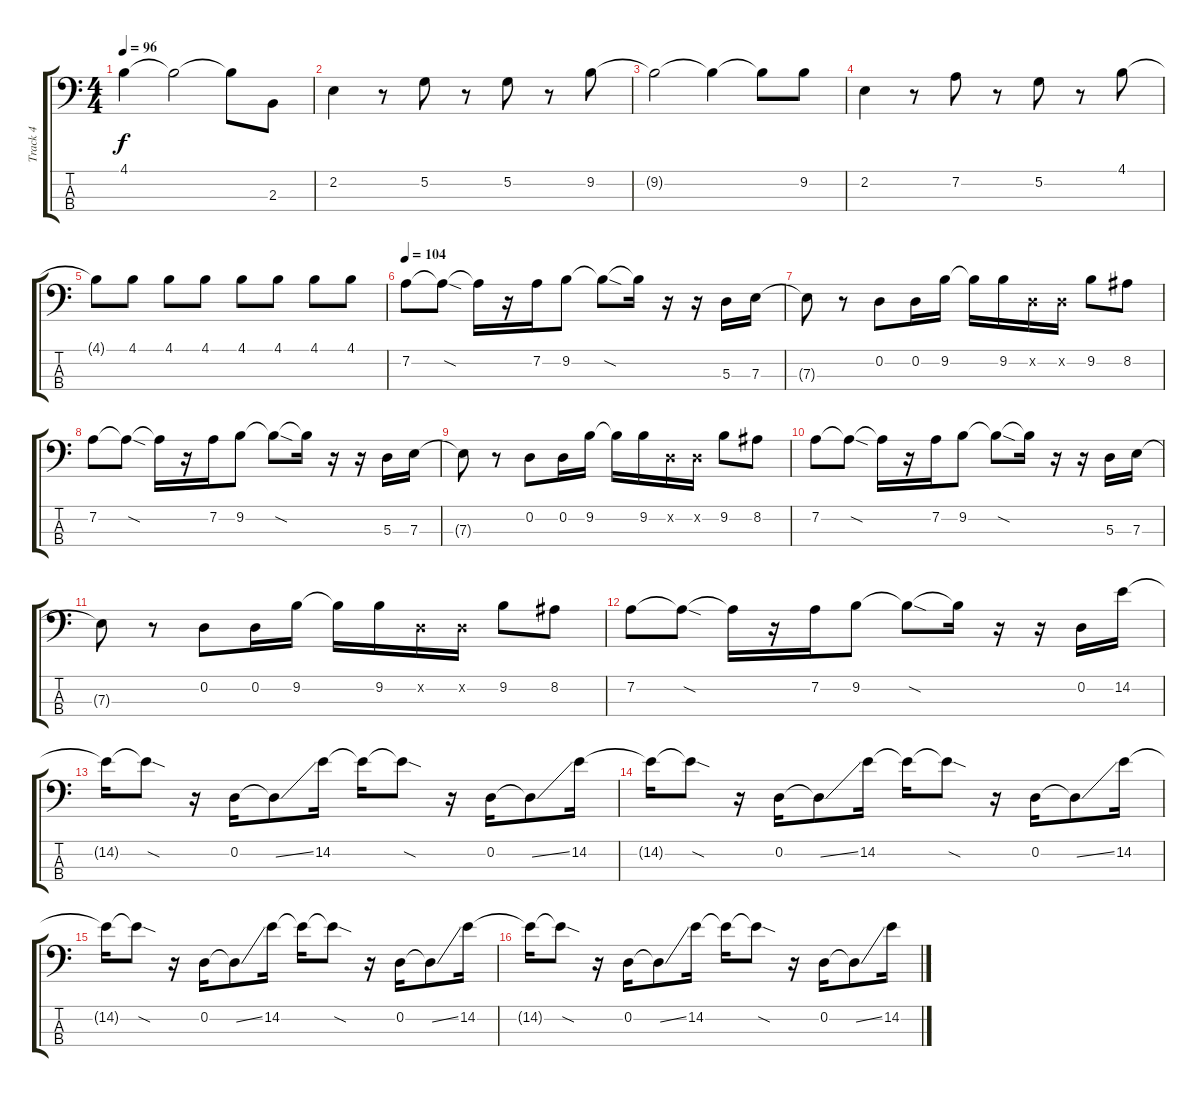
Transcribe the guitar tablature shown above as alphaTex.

\track ("Track 4" "Track 4") {instrument electricbasspick}
\staff {score tabs}
\tuning (G2 D2 A1 D1) {hide}
\ts (4 4)
\tempo 96
\clef f4
\ks c
4.1{t}.4{dy f} 4.1{t}.2 4.1{t}.8 2.3.8 |
2.2.4 r.8 5.2.8 r.8 5.2.8 r.8 9.2.8 |
9.2{t}.2 9.2{t}.4 9.2{t}.8 9.2.8 |
2.2.4 r.8 7.2.8 r.8 5.2.8 r.8 4.1.8 |
4.1{t}.8 4.1.8 4.1.8 4.1.8 4.1.8 4.1.8 4.1.8 4.1.8 |
\tempo 104
7.2.8 7.2{sod t}.8 7.2{t}.16 r.16 7.2.16 9.2.8 9.2{sod t}.8 9.2{t}.16 r.16 r.16 5.3.16 7.3.16 |
7.3{t}.8 r.8 0.2.8 0.2.16 9.2.16 9.2{t}.16 9.2.16 0.2{x}.16 0.2{x}.16 9.2.8 8.2.8 |
7.2.8 7.2{sod t}.8 7.2{t}.16 r.16 7.2.16 9.2.8 9.2{sod t}.8 9.2{t}.16 r.16 r.16 5.3.16 7.3.16 |
7.3{t}.8 r.8 0.2.8 0.2.16 9.2.16 9.2{t}.16 9.2.16 0.2{x}.16 0.2{x}.16 9.2.8 8.2.8 |
7.2.8 7.2{sod t}.8 7.2{t}.16 r.16 7.2.16 9.2.8 9.2{sod t}.8 9.2{t}.16 r.16 r.16 5.3.16 7.3.16 |
7.3{t}.8 r.8 0.2.8 0.2.16 9.2.16 9.2{t}.16 9.2.16 0.2{x}.16 0.2{x}.16 9.2.8 8.2.8 |
7.2.8 7.2{sod t}.8 7.2{t}.16 r.16 7.2.16 9.2.8 9.2{sod t}.8 9.2{t}.16 r.16 r.16 0.2.16 14.2.16 |
14.2{t}.16 14.2{sod t}.8 r.16 0.2.16 0.2{ss t}.8 14.2.16 14.2{t}.16 14.2{sod t}.8 r.16 0.2.16 0.2{ss t}.8 14.2.16 |
14.2{t}.16 14.2{sod t}.8 r.16 0.2.16 0.2{ss t}.8 14.2.16 14.2{t}.16 14.2{sod t}.8 r.16 0.2.16 0.2{ss t}.8 14.2.16 |
14.2{t}.16 14.2{sod t}.8 r.16 0.2.16 0.2{ss t}.8 14.2.16 14.2{t}.16 14.2{sod t}.8 r.16 0.2.16 0.2{ss t}.8 14.2.16 |
14.2{t}.16 14.2{sod t}.8 r.16 0.2.16 0.2{ss t}.8 14.2.16 14.2{t}.16 14.2{sod t}.8 r.16 0.2.16 0.2{ss t}.8 14.2.16
